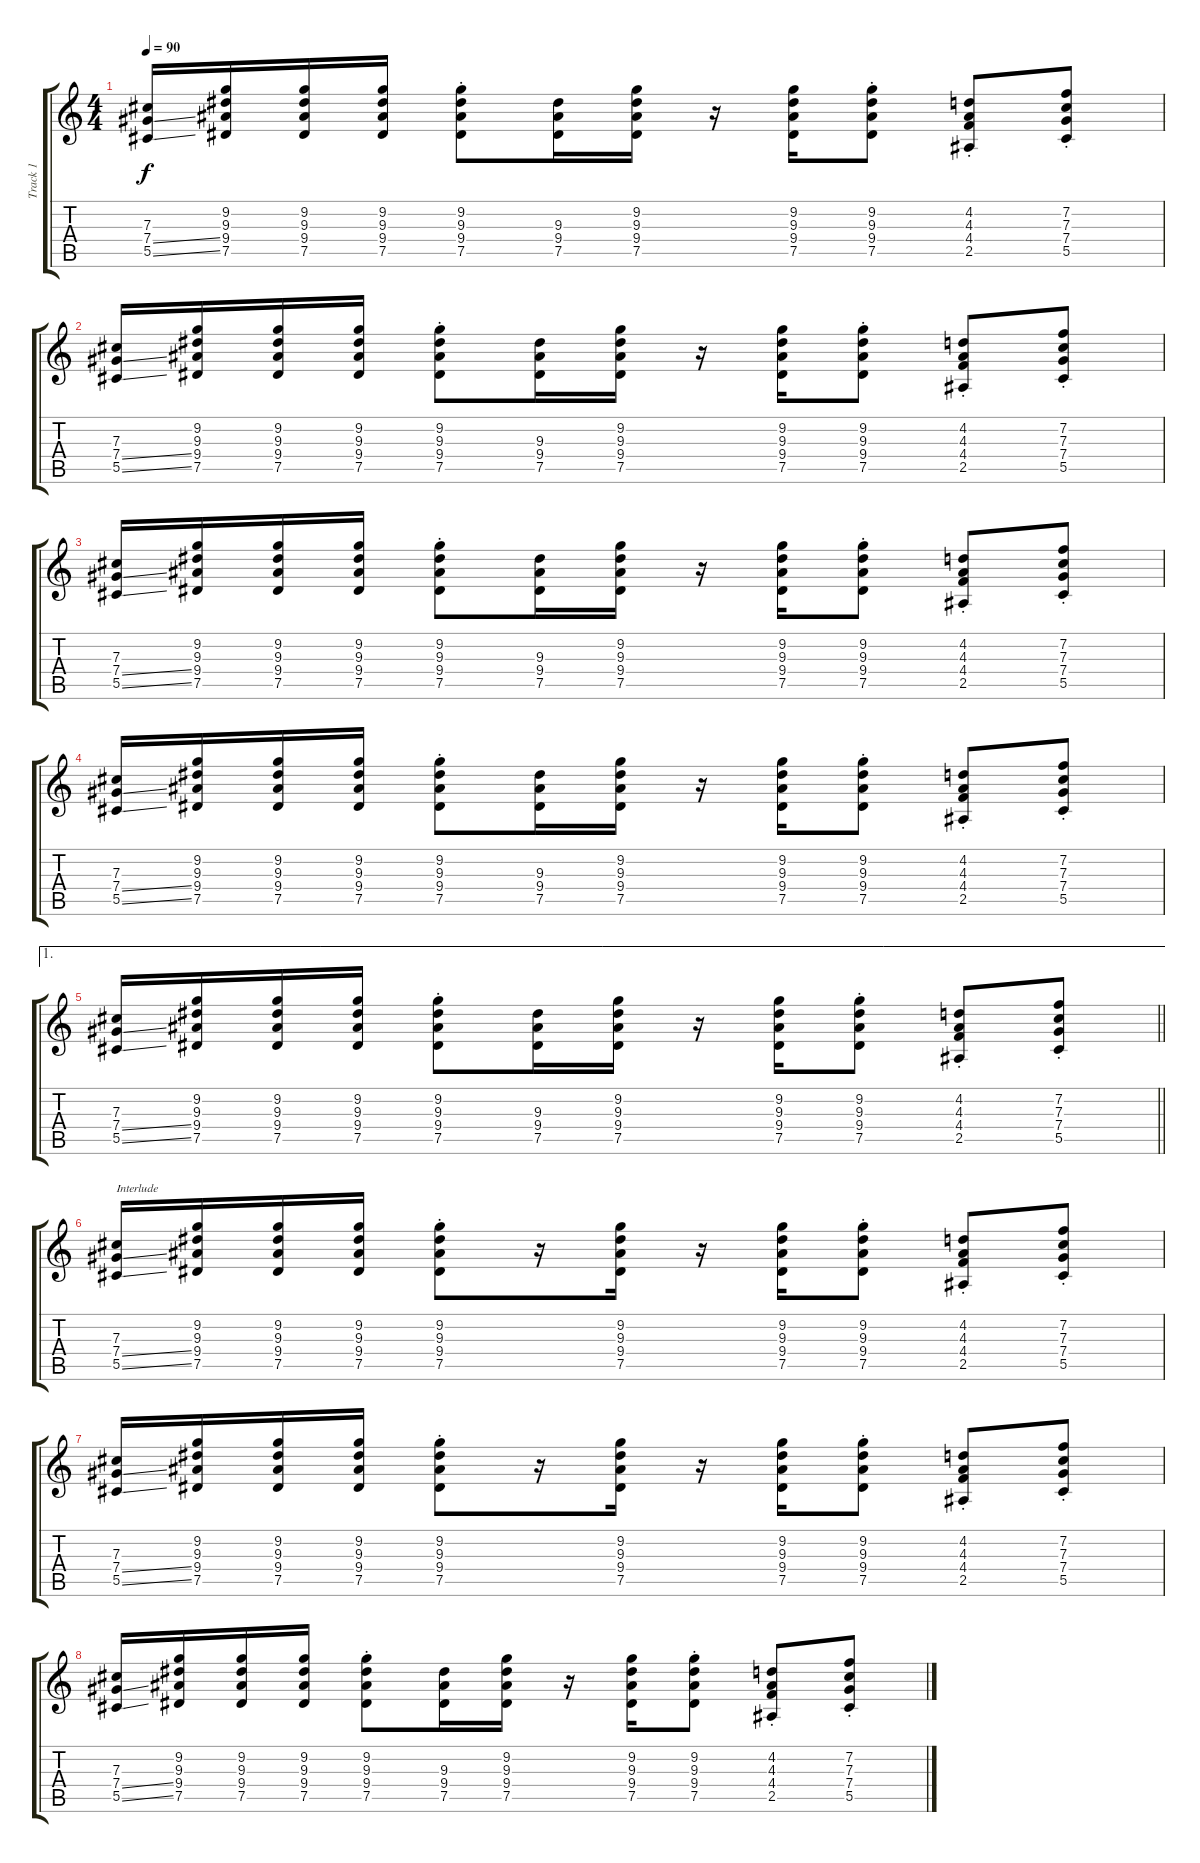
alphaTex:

\track ("Track 1" "Track 1") {instrument acousticguitarnylon}
\staff {score tabs}
\tuning (Eb4 Bb3 Gb3 Db3 Ab2 Eb2) {hide}
\ts (4 4)
\tempo 90
\clef g2
\ks c
(7.3 7.4{ss} 5.5{ss}).16{dy f} (9.2 9.3 9.4 7.5).16 (9.2 9.3 9.4 7.5).16 (9.2 9.3 9.4 7.5).16 (9.2{st} 9.3{st} 9.4{st} 7.5{st}).8 (9.3 9.4 7.5).16 (9.2 9.3 9.4 7.5).16 r.16 (9.2 9.3 9.4 7.5).16 (9.2{st} 9.3{st} 9.4{st} 7.5{st}).8 (4.2{st} 4.3{st} 4.4{st} 2.5{st}).8 (7.2{st} 7.3{st} 7.4{st} 5.5{st}).8 |
(7.3 7.4{ss} 5.5{ss}).16 (9.2 9.3 9.4 7.5).16 (9.2 9.3 9.4 7.5).16 (9.2 9.3 9.4 7.5).16 (9.2{st} 9.3{st} 9.4{st} 7.5{st}).8 (9.3 9.4 7.5).16 (9.2 9.3 9.4 7.5).16 r.16 (9.2 9.3 9.4 7.5).16 (9.2{st} 9.3{st} 9.4{st} 7.5{st}).8 (4.2{st} 4.3{st} 4.4{st} 2.5{st}).8 (7.2{st} 7.3{st} 7.4{st} 5.5{st}).8 |
(7.3 7.4{ss} 5.5{ss}).16 (9.2 9.3 9.4 7.5).16 (9.2 9.3 9.4 7.5).16 (9.2 9.3 9.4 7.5).16 (9.2{st} 9.3{st} 9.4{st} 7.5{st}).8 (9.3 9.4 7.5).16 (9.2 9.3 9.4 7.5).16 r.16 (9.2 9.3 9.4 7.5).16 (9.2{st} 9.3{st} 9.4{st} 7.5{st}).8 (4.2{st} 4.3{st} 4.4{st} 2.5{st}).8 (7.2{st} 7.3{st} 7.4{st} 5.5{st}).8 |
(7.3 7.4{ss} 5.5{ss}).16 (9.2 9.3 9.4 7.5).16 (9.2 9.3 9.4 7.5).16 (9.2 9.3 9.4 7.5).16 (9.2{st} 9.3{st} 9.4{st} 7.5{st}).8 (9.3 9.4 7.5).16 (9.2 9.3 9.4 7.5).16 r.16 (9.2 9.3 9.4 7.5).16 (9.2{st} 9.3{st} 9.4{st} 7.5{st}).8 (4.2{st} 4.3{st} 4.4{st} 2.5{st}).8 (7.2{st} 7.3{st} 7.4{st} 5.5{st}).8 |
\ae 1
\barLineRight lightlight
(7.3 7.4{ss} 5.5{ss}).16 (9.2 9.3 9.4 7.5).16 (9.2 9.3 9.4 7.5).16 (9.2 9.3 9.4 7.5).16 (9.2{st} 9.3{st} 9.4{st} 7.5{st}).8 (9.3 9.4 7.5).16 (9.2 9.3 9.4 7.5).16 r.16 (9.2 9.3 9.4 7.5).16 (9.2{st} 9.3{st} 9.4{st} 7.5{st}).8 (4.2{st} 4.3{st} 4.4{st} 2.5{st}).8 (7.2{st} 7.3{st} 7.4{st} 5.5{st}).8 |
(7.3 7.4{ss} 5.5{ss}).16{txt "Interlude"} (9.2 9.3 9.4 7.5).16 (9.2 9.3 9.4 7.5).16 (9.2 9.3 9.4 7.5).16 (9.2{st} 9.3{st} 9.4{st} 7.5{st}).8 r.16 (9.2 9.3 9.4 7.5).16 r.16 (9.2 9.3 9.4 7.5).16 (9.2{st} 9.3{st} 9.4{st} 7.5{st}).8 (4.2{st} 4.3{st} 4.4{st} 2.5{st}).8 (7.2{st} 7.3{st} 7.4{st} 5.5{st}).8 |
(7.3 7.4{ss} 5.5{ss}).16 (9.2 9.3 9.4 7.5).16 (9.2 9.3 9.4 7.5).16 (9.2 9.3 9.4 7.5).16 (9.2{st} 9.3{st} 9.4{st} 7.5{st}).8 r.16 (9.2 9.3 9.4 7.5).16 r.16 (9.2 9.3 9.4 7.5).16 (9.2{st} 9.3{st} 9.4{st} 7.5{st}).8 (4.2{st} 4.3{st} 4.4{st} 2.5{st}).8 (7.2{st} 7.3{st} 7.4{st} 5.5{st}).8 |
(7.3 7.4{ss} 5.5{ss}).16 (9.2 9.3 9.4 7.5).16 (9.2 9.3 9.4 7.5).16 (9.2 9.3 9.4 7.5).16 (9.2{st} 9.3{st} 9.4{st} 7.5{st}).8 (9.3 9.4 7.5).16 (9.2 9.3 9.4 7.5).16 r.16 (9.2 9.3 9.4 7.5).16 (9.2{st} 9.3{st} 9.4{st} 7.5{st}).8 (4.2{st} 4.3{st} 4.4{st} 2.5{st}).8 (7.2{st} 7.3{st} 7.4{st} 5.5{st}).8
